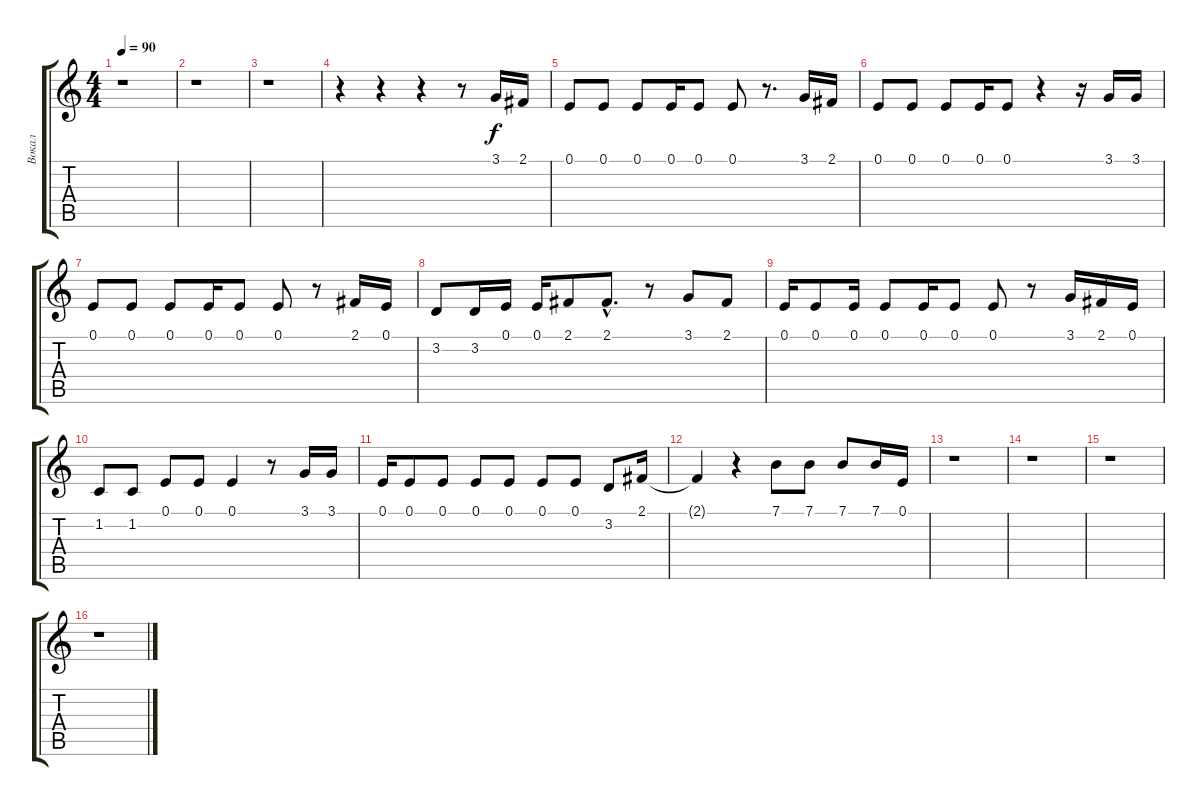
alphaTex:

\track ("Вокал" "Вокал") {instrument flute}
\staff {score tabs}
\tuning (E4 B3 G3 D3 A2 E2) {hide}
\ts (4 4)
\tempo 90
\clef g2
\ks c
r.1{dy f} |
r.1 |
r.1 |
r.4 r.4 r.4 r.8 3.1.16 2.1.16 |
0.1.8 0.1.8 0.1.8 0.1.16 0.1.8 0.1.8 r.8{d} 3.1.16 2.1.16 |
0.1.8 0.1.8 0.1.8 0.1.16 0.1.8 r.4 r.16 3.1.16 3.1.16 |
0.1.8 0.1.8 0.1.8 0.1.16 0.1.8 0.1.8 r.8 2.1.16 0.1.16 |
3.2.8 3.2.16 0.1.16 0.1.16 2.1.8 2.1{hac}.8{d} r.8 3.1.8 2.1.8 |
0.1.16 0.1.8 0.1.16 0.1.8 0.1.16 0.1.8 0.1.8 r.8 3.1.16 2.1.16 0.1.16 |
1.2.8 1.2.8 0.1.8 0.1.8 0.1.4 r.8 3.1.16 3.1.16 |
0.1.16 0.1.8 0.1.8 0.1.8 0.1.8 0.1.8 0.1.8 3.2.8 2.1.16 |
2.1{t}.4 r.4 7.1.8 7.1.8 7.1.8 7.1.16 0.1.16 |
r.1 |
r.1 |
r.1 |
r.1
